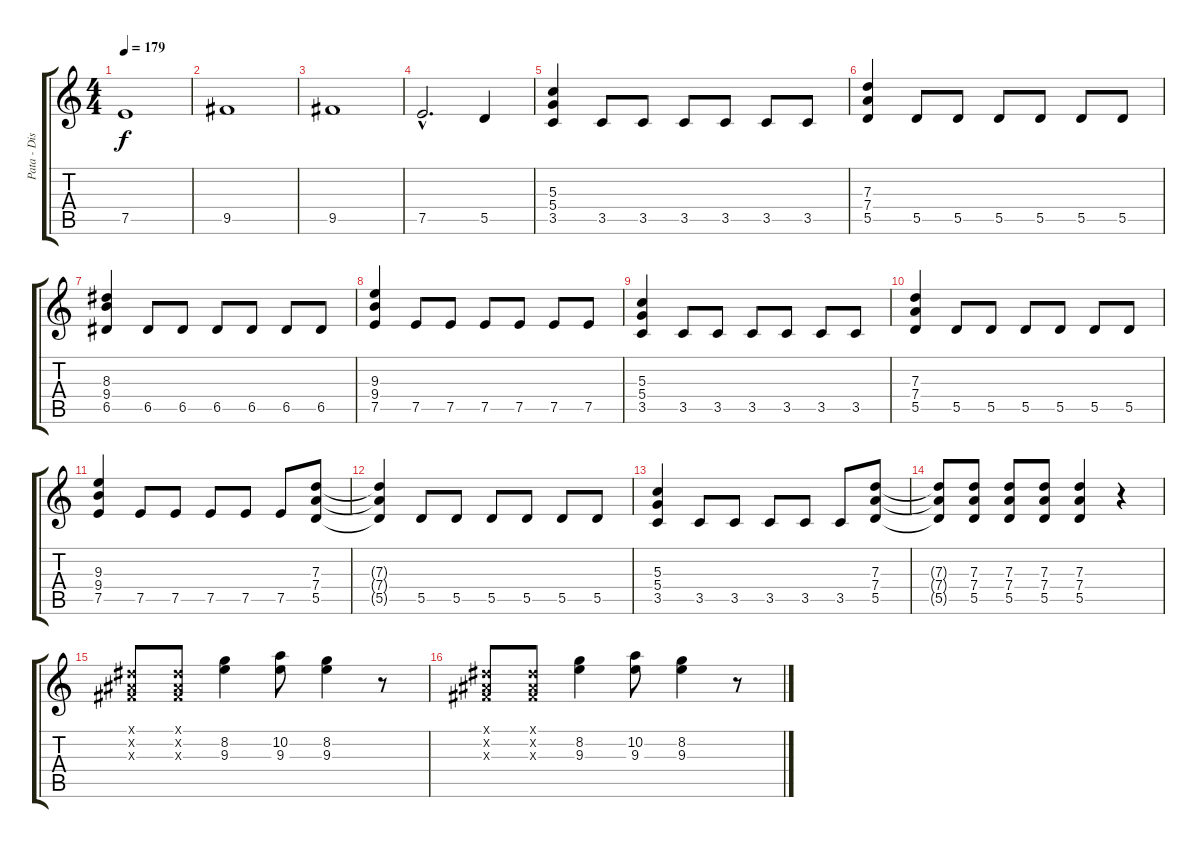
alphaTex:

\track ("Pata - Distorsion" "Pata - Dis") {instrument distortionguitar}
\staff {score tabs}
\tuning (E4 B3 G3 D3 A2 E2) {hide}
\ts (4 4)
\tempo 179
\clef g2
\ks c
7.5.1{dy f} |
9.5.1 |
9.5.1 |
7.5{hac}.2{d} 5.5.4 |
(5.3 5.4 3.5).4 3.5.8 3.5.8 3.5.8 3.5.8 3.5.8 3.5.8 |
(7.3 7.4 5.5).4 5.5.8 5.5.8 5.5.8 5.5.8 5.5.8 5.5.8 |
(8.3 9.4 6.5).4 6.5.8 6.5.8 6.5.8 6.5.8 6.5.8 6.5.8 |
(9.3 9.4 7.5).4 7.5.8 7.5.8 7.5.8 7.5.8 7.5.8 7.5.8 |
(5.3 5.4 3.5).4 3.5.8 3.5.8 3.5.8 3.5.8 3.5.8 3.5.8 |
(7.3 7.4 5.5).4 5.5.8 5.5.8 5.5.8 5.5.8 5.5.8 5.5.8 |
(9.3 9.4 7.5).4 7.5.8 7.5.8 7.5.8 7.5.8 7.5.8 (7.3 7.4 5.5).8 |
(7.3{t} 7.4{t} 5.5{t}).4 5.5.8 5.5.8 5.5.8 5.5.8 5.5.8 5.5.8 |
(5.3 5.4 3.5).4 3.5.8 3.5.8 3.5.8 3.5.8 3.5.8 (7.3 7.4 5.5).8 |
(7.3{t} 7.4{t} 5.5{t}).8 (7.3 7.4 5.5).8 (7.3 7.4 5.5).8 (7.3 7.4 5.5).8 (7.3 7.4 5.5).4 r.4 |
(-1.1{x} -1.2{x} -1.3{x}).8 (-1.1{x} -1.2{x} -1.3{x}).8 (8.2 9.3).4 (10.2 9.3).8 (8.2 9.3).4 r.8 |
(-1.1{x} -1.2{x} -1.3{x}).8 (-1.1{x} -1.2{x} -1.3{x}).8 (8.2 9.3).4 (10.2 9.3).8 (8.2 9.3).4 r.8
